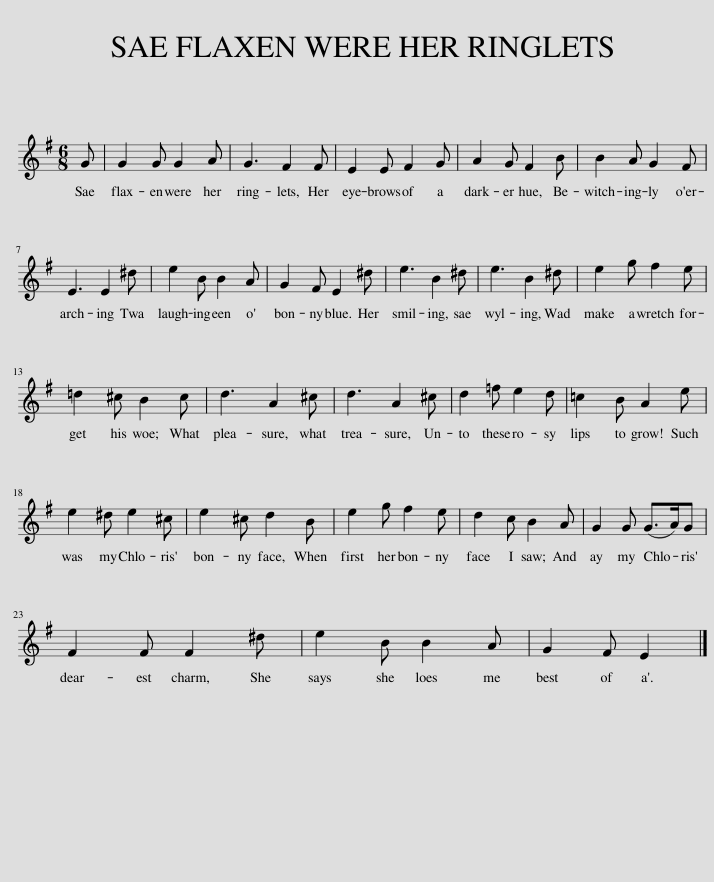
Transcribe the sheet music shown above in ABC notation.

X:1
L:1/8
M:6/8
I:linebreak $
K:Emin
V:1 treble
V:1
 G | G2 G G2 A | G3 F2 F | E2 E F2 G | A2 G F2 B | %5
 B2 A G2 F |$ E3 E2 ^d | e2 B B2 A | G2 F E2 ^d | e3 B2 ^d | %10
 e3 B2 ^d | e2 g f2 e |$ =d2 ^c B2 c | d3 A2 ^c | d3 A2 ^c | %15
 d2 =f e2 d | =c2 B A2 e |$ e2 ^d e2 ^c | e2 ^c d2 B | e2 g f2 e | %20
 d2 c B2 A | G2 G (G>A)G |$ F2 F F2 ^d | e2 B B2 A | G2 F E2 |] %25
